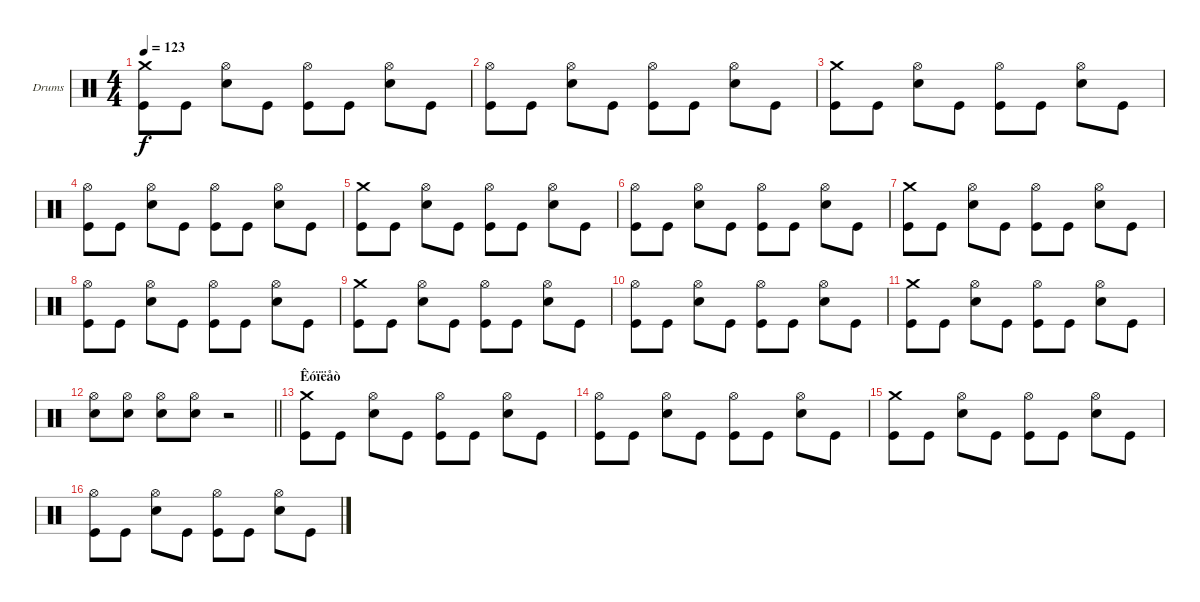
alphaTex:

\bracketExtendMode groupsimilarinstruments
\firstSystemTrackNameOrientation horizontal
\otherSystemsTrackNameOrientation horizontal
\track ("Drumkit" "Drums") {instrument percussion}
\staff {score}
\articulation defaults
\ts (4 4)
\tempo 123
\clef neutral
\ks c
("Crash medium (hit)" "Kick (hit)").8{dy f} "Kick (hit)".8 ("Hi-Hat (open)" "Snare (hit) 2").8 "Kick (hit)".8 ("Hi-Hat (open)" "Kick (hit)").8 "Kick (hit)".8 ("Hi-Hat (open)" "Snare (hit) 2").8 "Kick (hit)".8 |
("Hi-Hat (open)" "Kick (hit)").8 "Kick (hit)".8 ("Hi-Hat (open)" "Snare (hit) 2").8 "Kick (hit)".8 ("Hi-Hat (open)" "Kick (hit)").8 "Kick (hit)".8 ("Hi-Hat (open)" "Snare (hit) 2").8 "Kick (hit)".8 |
("Crash medium (hit)" "Kick (hit)").8 "Kick (hit)".8 ("Hi-Hat (open)" "Snare (hit) 2").8 "Kick (hit)".8 ("Hi-Hat (open)" "Kick (hit)").8 "Kick (hit)".8 ("Hi-Hat (open)" "Snare (hit) 2").8 "Kick (hit)".8 |
("Hi-Hat (open)" "Kick (hit)").8 "Kick (hit)".8 ("Hi-Hat (open)" "Snare (hit) 2").8 "Kick (hit)".8 ("Hi-Hat (open)" "Kick (hit)").8 "Kick (hit)".8 ("Hi-Hat (open)" "Snare (hit) 2").8 "Kick (hit)".8 |
("Crash medium (hit)" "Kick (hit)").8 "Kick (hit)".8 ("Hi-Hat (open)" "Snare (hit) 2").8 "Kick (hit)".8 ("Hi-Hat (open)" "Kick (hit)").8 "Kick (hit)".8 ("Hi-Hat (open)" "Snare (hit) 2").8 "Kick (hit)".8 |
("Hi-Hat (open)" "Kick (hit)").8 "Kick (hit)".8 ("Hi-Hat (open)" "Snare (hit) 2").8 "Kick (hit)".8 ("Hi-Hat (open)" "Kick (hit)").8 "Kick (hit)".8 ("Hi-Hat (open)" "Snare (hit) 2").8 "Kick (hit)".8 |
("Crash medium (hit)" "Kick (hit)").8 "Kick (hit)".8 ("Hi-Hat (open)" "Snare (hit) 2").8 "Kick (hit)".8 ("Hi-Hat (open)" "Kick (hit)").8 "Kick (hit)".8 ("Hi-Hat (open)" "Snare (hit) 2").8 "Kick (hit)".8 |
("Hi-Hat (open)" "Kick (hit)").8 "Kick (hit)".8 ("Hi-Hat (open)" "Snare (hit) 2").8 "Kick (hit)".8 ("Hi-Hat (open)" "Kick (hit)").8 "Kick (hit)".8 ("Hi-Hat (open)" "Snare (hit) 2").8 "Kick (hit)".8 |
("Crash medium (hit)" "Kick (hit)").8 "Kick (hit)".8 ("Hi-Hat (open)" "Snare (hit) 2").8 "Kick (hit)".8 ("Hi-Hat (open)" "Kick (hit)").8 "Kick (hit)".8 ("Hi-Hat (open)" "Snare (hit) 2").8 "Kick (hit)".8 |
("Hi-Hat (open)" "Kick (hit)").8 "Kick (hit)".8 ("Hi-Hat (open)" "Snare (hit) 2").8 "Kick (hit)".8 ("Hi-Hat (open)" "Kick (hit)").8 "Kick (hit)".8 ("Hi-Hat (open)" "Snare (hit) 2").8 "Kick (hit)".8 |
("Crash medium (hit)" "Kick (hit)").8 "Kick (hit)".8 ("Hi-Hat (open)" "Snare (hit) 2").8 "Kick (hit)".8 ("Hi-Hat (open)" "Kick (hit)").8 "Kick (hit)".8 ("Hi-Hat (open)" "Snare (hit) 2").8 "Kick (hit)".8 |
\barLineRight lightlight
("Hi-Hat (open)" "Snare (hit) 2").8 ("Hi-Hat (open)" "Snare (hit) 2").8 ("Hi-Hat (open)" "Snare (hit) 2").8 ("Hi-Hat (open)" "Snare (hit) 2").8 r.2 |
\section ("" "Êóïëåò")
("Crash medium (hit)" "Kick (hit)").8 "Kick (hit)".8 ("Hi-Hat (open)" "Snare (hit) 2").8 "Kick (hit)".8 ("Hi-Hat (open)" "Kick (hit)").8 "Kick (hit)".8 ("Hi-Hat (open)" "Snare (hit) 2").8 "Kick (hit)".8 |
("Hi-Hat (open)" "Kick (hit)").8 "Kick (hit)".8 ("Hi-Hat (open)" "Snare (hit) 2").8 "Kick (hit)".8 ("Hi-Hat (open)" "Kick (hit)").8 "Kick (hit)".8 ("Hi-Hat (open)" "Snare (hit) 2").8 "Kick (hit)".8 |
("Crash medium (hit)" "Kick (hit)").8 "Kick (hit)".8 ("Hi-Hat (open)" "Snare (hit) 2").8 "Kick (hit)".8 ("Hi-Hat (open)" "Kick (hit)").8 "Kick (hit)".8 ("Hi-Hat (open)" "Snare (hit) 2").8 "Kick (hit)".8 |
("Hi-Hat (open)" "Kick (hit)").8 "Kick (hit)".8 ("Hi-Hat (open)" "Snare (hit) 2").8 "Kick (hit)".8 ("Hi-Hat (open)" "Kick (hit)").8 "Kick (hit)".8 ("Hi-Hat (open)" "Snare (hit) 2").8 "Kick (hit)".8
